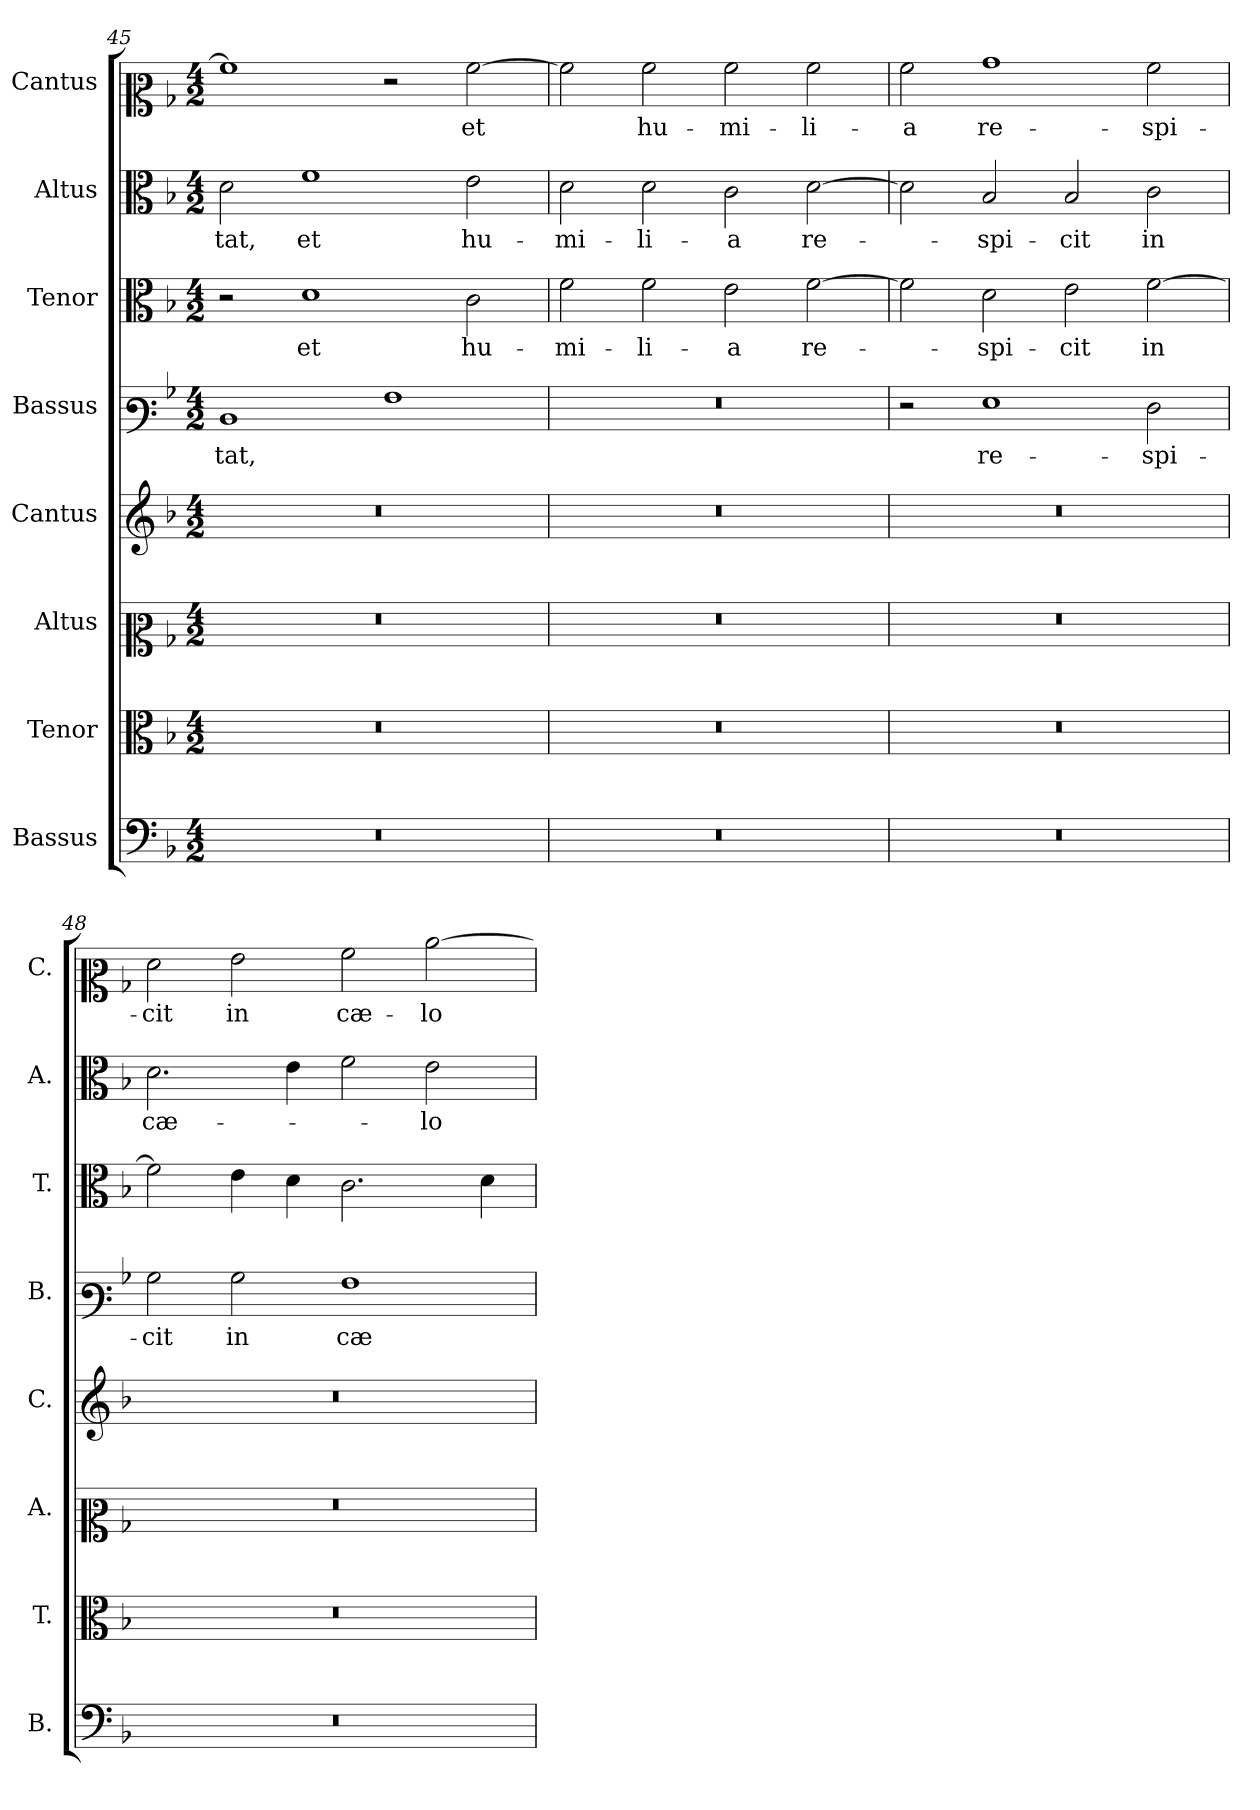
**kern	**kern	**kern	**kern	**kern	**text	**kern	**text	**kern	**text	**kern	**text
*part8	*part7	*part6	*part5	*part4	*part4	*part3	*part3	*part2	*part2	*part1	*part1
*staff8	*staff7	*staff6	*staff5	*staff4	*staff4	*staff3	*staff3	*staff2	*staff2	*staff1	*staff1
*I"Bassus	*I"Tenor	*I"Altus	*I"Cantus	*I"Bassus	*	*I"Tenor	*	*I"Altus	*	*I"Cantus	*
*I'B.	*I'T.	*I'A.	*I'C.	*I'B.	*	*I'T.	*	*I'A.	*	*I'C.	*
*clefF4	*clefC3	*clefC2	*clefG2	*clefF3	*	*clefC3	*	*clefC3	*	*clefC2	*
*k[b-]	*k[b-]	*k[b-]	*k[b-]	*k[b-]	*	*k[b-]	*	*k[b-]	*	*k[b-]	*
*M4/2	*M4/2	*M4/2	*M4/2	*M4/2	*	*M4/2	*	*M4/2	*	*M4/2	*
=45	=45	=45	=45	=45	=45	=45	=45	=45	=45	=45	=45
0r	0r	0r	0r	1D	-tat,	2r	.	2d\	-tat,	1a]	.
.	.	.	.	.	.	1d	et	1f	et	.	.
.	.	.	.	1A	.	.	.	.	.	2r	.
.	.	.	.	.	.	2c\	hu-	2e\	hu-	[2a\	et
=46	=46	=46	=46	=46	=46	=46	=46	=46	=46	=46	=46
0r	0r	0r	0r	0r	.	2f\	-mi-	2d\	-mi-	2a\]	.
.	.	.	.	.	.	2f\	-li-	2d\	-li-	2a\	hu-
.	.	.	.	.	.	2e\	-a	2c\	a	2a\	-mi-
.	.	.	.	.	.	[2f\	re-	[2d\	re-	2a\	-li-
=47	=47	=47	=47	=47	=47	=47	=47	=47	=47	=47	=47
0r	0r	0r	0r	2r	.	2f\]	.	2d\]	.	2a\	a
.	.	.	.	1G	re-	2d\	-spi-	2B-/	-spi-	1b-	re-
.	.	.	.	.	.	2e\	-cit	2B-/	-cit	.	.
.	.	.	.	2F\	-spi-	[2f\	in	2c\	in	2a\	-spi-
=48	=48	=48	=48	=48	=48	=48	=48	=48	=48	=48	=48
0r	0r	0r	0r	2B-\	-cit	2f\]	.	2.d\	cæ-	2f\	-cit
.	.	.	.	2B-\	in	4e\	.	.	.	2g\	in
.	.	.	.	.	.	4d\	.	4e\	.	.	.
.	.	.	.	1A	cæ-	2.c\	.	2f\	.	2a\	cæ-
.	.	.	.	.	.	.	.	2e\	-lo	[2cc\	-lo
.	.	.	.	.	.	4d\	.	.	.	.	.
=	=	=	=	=	=	=	=	=	=	=	=
*-	*-	*-	*-	*-	*-	*-	*-	*-	*-	*-	*-
